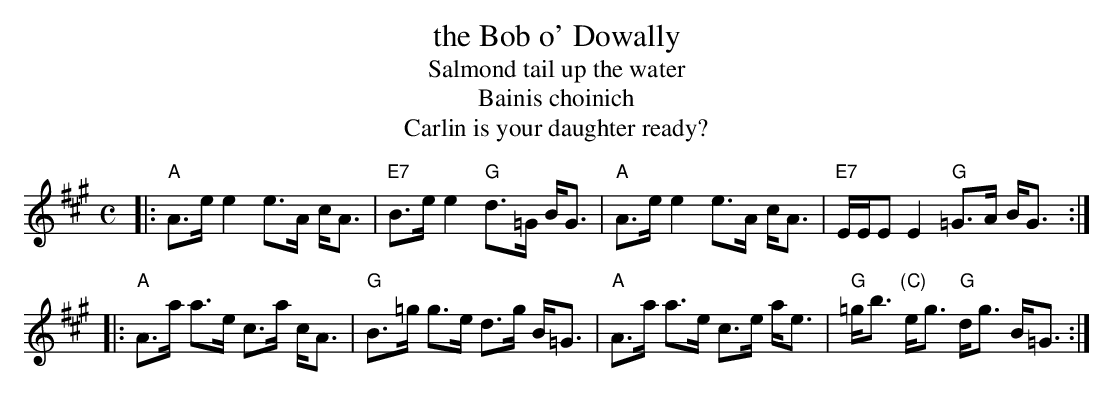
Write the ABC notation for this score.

X:1
T: the Bob o' Dowally
T: Salmond tail up the water
T: Bainis choinich
T: Carlin is your daughter ready?
M: C
L: 1/8
K: A
|: "A"A>e e2 e>A c<A | "E7"B>e e2 "G"d>=G B<G \
|  "A"A>e e2 e>A c<A | "E7"E/E/E E2 "G"=G>A B<G :|
|: "A"A>a a>e c>a c<A | "G"B>=g g>e d>g B<=G \
|  "A"A>a a>e c>e a<e | "G"=g<b "(C)"e<g "G"d<g B<=G :|
